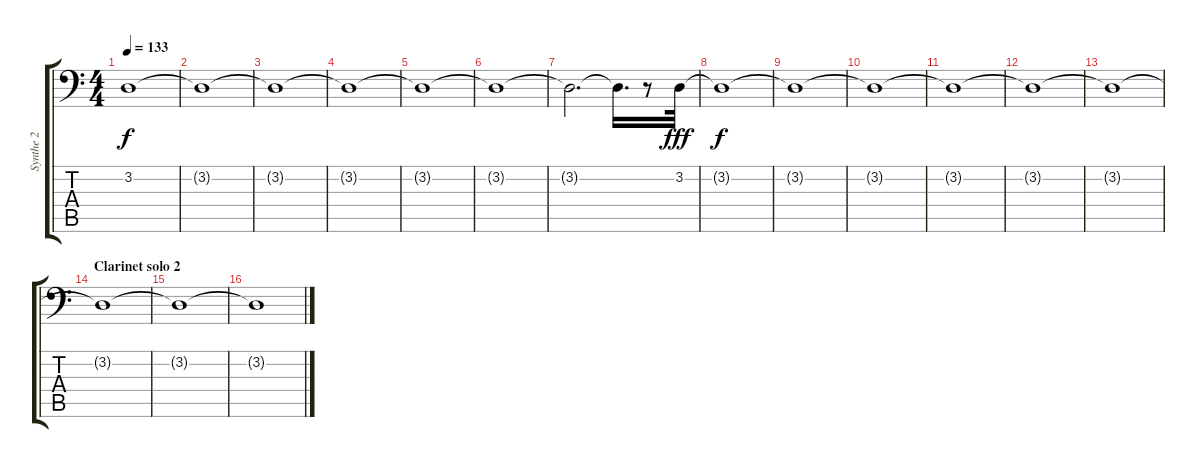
\track ("Synthe 2" "Synthe 2") {instrument pad8sweep}
\staff {score tabs}
\tuning (E3 B2 G2 D2 A1 D1) {hide}
\ts (4 4)
\tempo 133
\clef f4
\ks c
3.2{t}.1{dy f} |
3.2{t}.1 |
3.2{t}.1 |
3.2{t}.1 |
3.2{t}.1 |
3.2{t}.1 |
3.2{t}.2{d} 3.2{t}.16{d} r.8 3.2.32{dy fff} |
3.2{t}.1{dy f} |
3.2{t}.1 |
3.2{t}.1 |
3.2{t}.1 |
3.2{t}.1 |
3.2{t}.1 |
\section ("" "Clarinet solo 2")
3.2{t}.1 |
3.2{t}.1 |
3.2{t}.1
